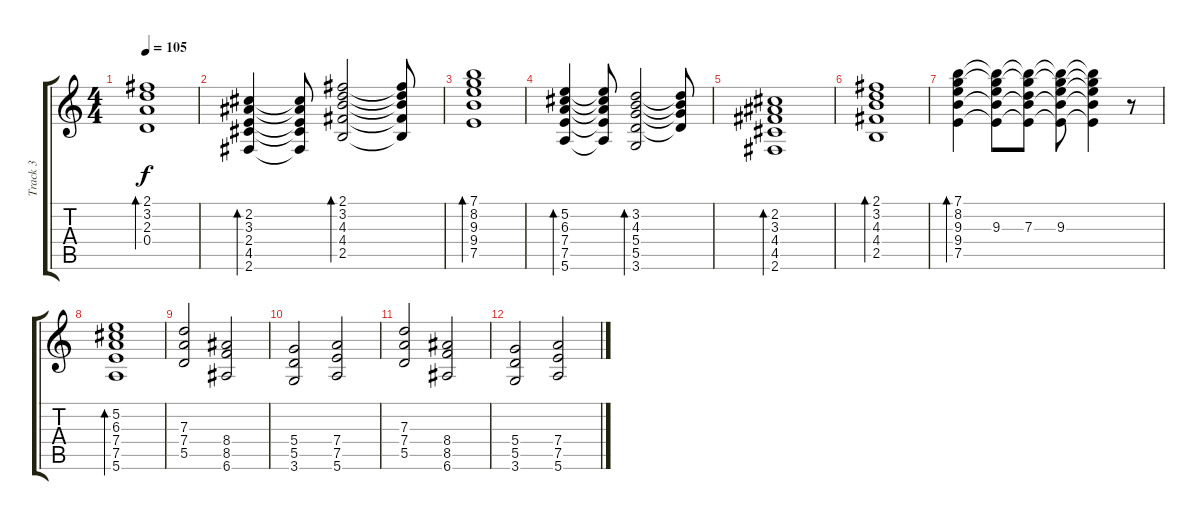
\track ("Track 3" "Track 3") {instrument overdrivenguitar}
\staff {score tabs}
\tuning (E4 B3 G3 D3 A2 E2) {hide}
\ts (4 4)
\tempo 105
\clef g2
\ks c
(2.1 3.2 2.3 0.4).1{bd 240 dy f} |
(2.2 3.3 2.4 4.5 2.6).4{bd 240} (2.2{t} 3.3{t} 2.4{t} 4.5{t} 2.6{t}).8 (2.1 3.2 4.3 4.4 2.5).2{bd 240} (2.1{t} 3.2{t} 4.3{t} 4.4{t} 2.5{t}).8 |
(7.1 8.2 9.3 9.4 7.5).1{bd 240} |
(5.2 6.3 7.4 7.5 5.6).4{bd 240} (5.2{t} 6.3{t} 7.4{t} 7.5{t} 5.6{t}).8 (3.2 4.3 5.4 5.5 3.6).2{bd 240} (3.2{t} 4.3{t} 5.4{t} 5.5{t}).8 |
(2.2 3.3 4.4 4.5 2.6).1{bd 240} |
(2.1 3.2 4.3 4.4 2.5).1{bd 240} |
(7.1 8.2 9.3 9.4 7.5).4{bd 240} (7.1{t} 8.2{t} 9.3 9.4{t} 7.5{t}).8 (7.1{t} 8.2{t} 7.3 9.4{t} 7.5{t}).8 (7.1{t} 8.2{t} 9.3 9.4{t} 7.5{t}).8 (7.1{t} 8.2{t} 9.3{t} 9.4{t} 7.5{t}).4 r.8 |
(5.2 6.3 7.4 7.5 5.6).1{bd 240} |
(7.3 7.4 5.5).2{instrument overdrivenguitar} (8.4 8.5 6.6).2 |
(5.4 5.5 3.6).2 (7.4 7.5 5.6).2 |
(7.3 7.4 5.5).2 (8.4 8.5 6.6).2 |
(5.4 5.5 3.6).2 (7.4 7.5 5.6).2
